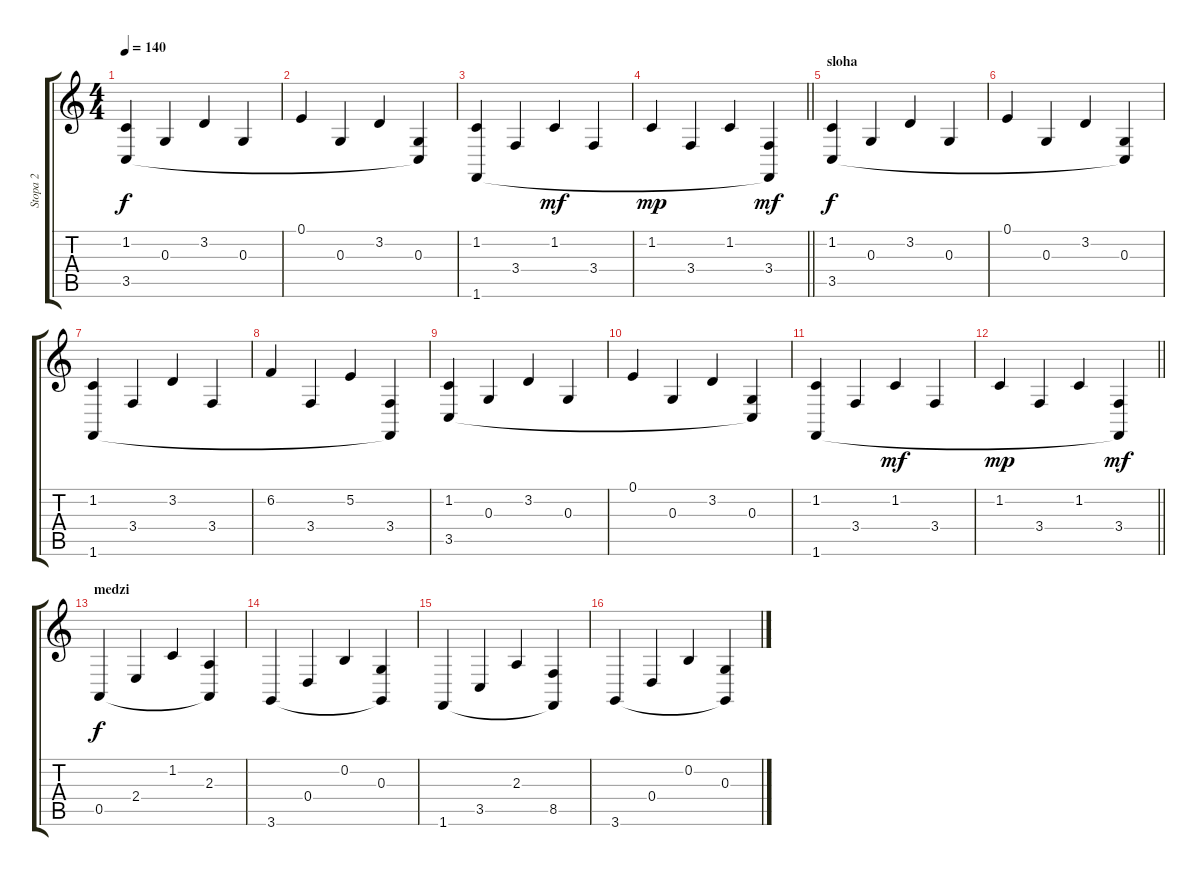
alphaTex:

\track ("Stopa 2" "Stopa 2") {instrument acousticgrandpiano}
\staff {score tabs}
\tuning (E4 B3 G3 D3 A2 E2) {hide}
\ts (4 4)
\tempo 140
\clef g2
\ks c
(1.2 3.5).4{dy f} 0.3.4 3.2.4 0.3.4 |
0.1.4 0.3.4 3.2.4 (0.3 3.5{t}).4 |
(1.2 1.6).4 3.4.4 1.2.4{dy mf} 3.4.4 |
\barLineRight lightlight
1.2.4{dy mp} 3.4.4 1.2.4 (3.4 1.6{t}).4{dy mf} |
\section ("" "sloha")
(1.2 3.5).4{dy f} 0.3.4 3.2.4 0.3.4 |
0.1.4 0.3.4 3.2.4 (0.3 3.5{t}).4 |
(1.2 1.6).4 3.4.4 3.2.4 3.4.4 |
6.2.4 3.4.4 5.2.4 (3.4 1.6{t}).4 |
(1.2 3.5).4 0.3.4 3.2.4 0.3.4 |
0.1.4 0.3.4 3.2.4 (0.3 3.5{t}).4 |
(1.2 1.6).4 3.4.4 1.2.4{dy mf} 3.4.4 |
\barLineRight lightlight
1.2.4{dy mp} 3.4.4 1.2.4 (3.4 1.6{t}).4{dy mf} |
\section ("" "medzi")
0.5.4{dy f} 2.4.4 1.2.4 (2.3 0.5{t}).4 |
3.6.4 0.4.4 0.2.4 (0.3 3.6{t}).4 |
1.6.4 3.5.4 2.3.4 (8.5 1.6{t}).4 |
3.6.4 0.4.4 0.2.4 (0.3 3.6{t}).4
